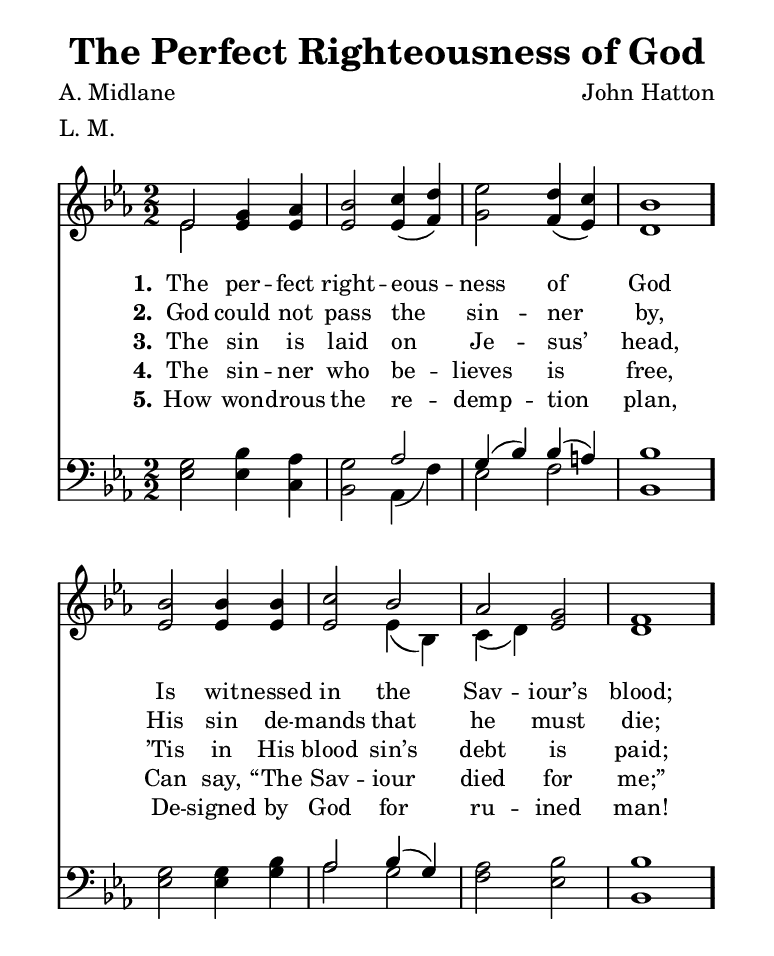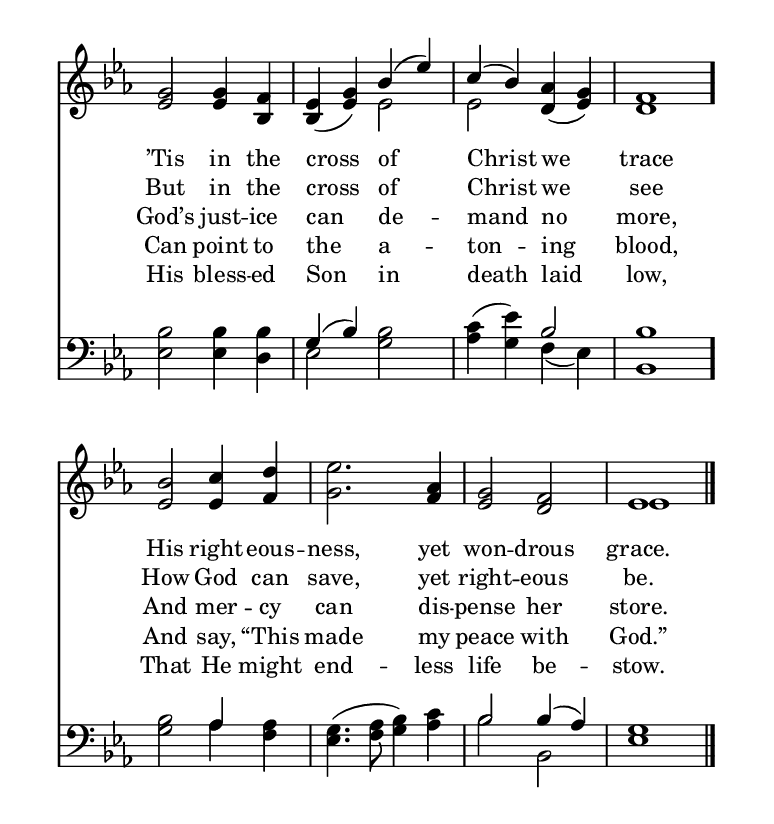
\include "common/global.ily"
\paper {
  \include "common/paper.ily"
  ragged-bottom = ##t
}

\header{
  hymnnumber = "264"
  title = "The Perfect Righteousness of God"
  tunename = "Duke Street"
  meter = "L. M."
  poet = "A. Midlane"
  composer = "John Hatton"
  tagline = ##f
}

global = {
  \include "common/overrides.ily"
  \override Staff.TimeSignature.style = #'numbered
  \time 2/2
  \override Score.MetronomeMark.transparent = ##t % hide all fermata changes too
  \tempo 4=120
  \key ees \major
  \autoBeamOff
}

notesSoprano = {
\global
\relative c' {

  ees2 g4 aes | bes2 c4( d) | ees2 d4( c) | bes1 |
  bes2 bes4 bes | c2 bes | aes g | f1 |
  g2 g4 f | ees( g) bes( ees) | c( bes) aes( g) | f1 |
  bes2 c4 d | ees2. aes,4 | g2 f | ees1 |

  \bar "|."

}
}

notesAlto = {
\global
\relative e' {

  ees2 ees4 ees | ees2 ees4( f) | g2 f4( ees) | d1 |
  ees2 ees4 ees | ees2 ees4( bes) | c( d) ees2 | d1 |
  ees2 ees4 bes | bes( ees) ees2 | ees2 d4( ees) | d1 |
  ees2 ees4 f | g2. f4 | ees2 d | ees1 |

}
}

notesTenor = {
\global
\relative a {

  g2 bes4 aes | g2 aes | g4( bes) bes( a) | bes1 |
  g2 g4 bes | aes2 bes4( g) | aes2 bes | bes1 |
  bes2 bes4 bes | g( bes) bes2 | c4( ees) bes2 | bes1 |
  bes2 aes4 aes | g4.( aes8 bes4) c | bes2 bes4( aes) | g1 |

}
}

notesBass = {
\global
\relative f {

  ees2 ees4 c | bes2 aes4( f') | ees2 f | bes,1 |
  ees2 ees4 g | aes2 g | f ees | bes1 |
  ees2 ees4 d | ees2 g | aes4( g) f( ees) | bes1 |
  g'2 aes4 f | ees4.( f8 g4) aes4 | bes2 bes, | ees1 |

}
}

wordsA = \lyricmode {
\set stanza = "1."

The per -- fect right -- eous -- ness of God \bar "."
Is wit -- nessed in the Sav -- iour’s blood; \bar "."
’Tis in the cross of Christ we trace \bar "."
His right -- eous -- ness, yet won -- drous grace. \bar "."

}

wordsB = \lyricmode {
\set stanza = "2."

God could not pass the sin -- ner by,
His sin de -- mands that he must die;
But in the cross of Christ we see
How God can save, yet right -- eous be.

}

wordsC = \lyricmode {
\set stanza = "3."

The sin is laid on Je -- sus’ head,
’Tis in His blood sin’s debt is paid;
God’s just -- ice can de -- mand no more,
And mer -- cy can dis -- pense her store.

}

wordsD = \lyricmode {
\set stanza = "4."

The sin -- ner who be -- lieves is free,
Can say, “The Sav -- iour died for me;”
Can point to the a -- ton -- ing blood,
And say, “This made my peace with God.”

}

wordsE = \lyricmode {
\set stanza = "5."

How won -- drous the re -- demp -- tion plan,
De -- signed by God for ru -- ined man!
His bless -- ed Son in death laid low,
That He might end -- less life be -- stow.

}

\score {
  \context ChoirStaff <<
    \context Staff = upper <<
      \set ChoirStaff.systemStartDelimiter = #'SystemStartBar
      \partcombine #'(2 . 9) \notesSoprano \notesAlto
      \context NullVoice = sopranos { \voiceOne << \notesSoprano >> }
      \context NullVoice = altos { \voiceTwo << \notesAlto >> }
      \context Lyrics = one   \lyricsto sopranos \wordsA
      \context Lyrics = two   \lyricsto sopranos \wordsB
      \context Lyrics = three \lyricsto sopranos \wordsC
      \context Lyrics = four  \lyricsto sopranos \wordsD
      \context Lyrics = five  \lyricsto sopranos \wordsE
    >>
    \context Staff = men <<
      \clef bass
      \partcombine #'(2 . 9) \notesTenor \notesBass
      \context NullVoice = tenors { \voiceOne << \notesTenor >> }
      \context NullVoice = basses { \voiceTwo << \notesBass >> }
    >>
  >>
  \layout {
    \include "common/layout.ily"
  }
  \midi{
    \include "common/midi.ily"
  }
}

\version "2.19.49"  % necessary for upgrading to future LilyPond versions.

% vi:set et ts=2 sw=2 ai nocindent syntax=lilypond:
